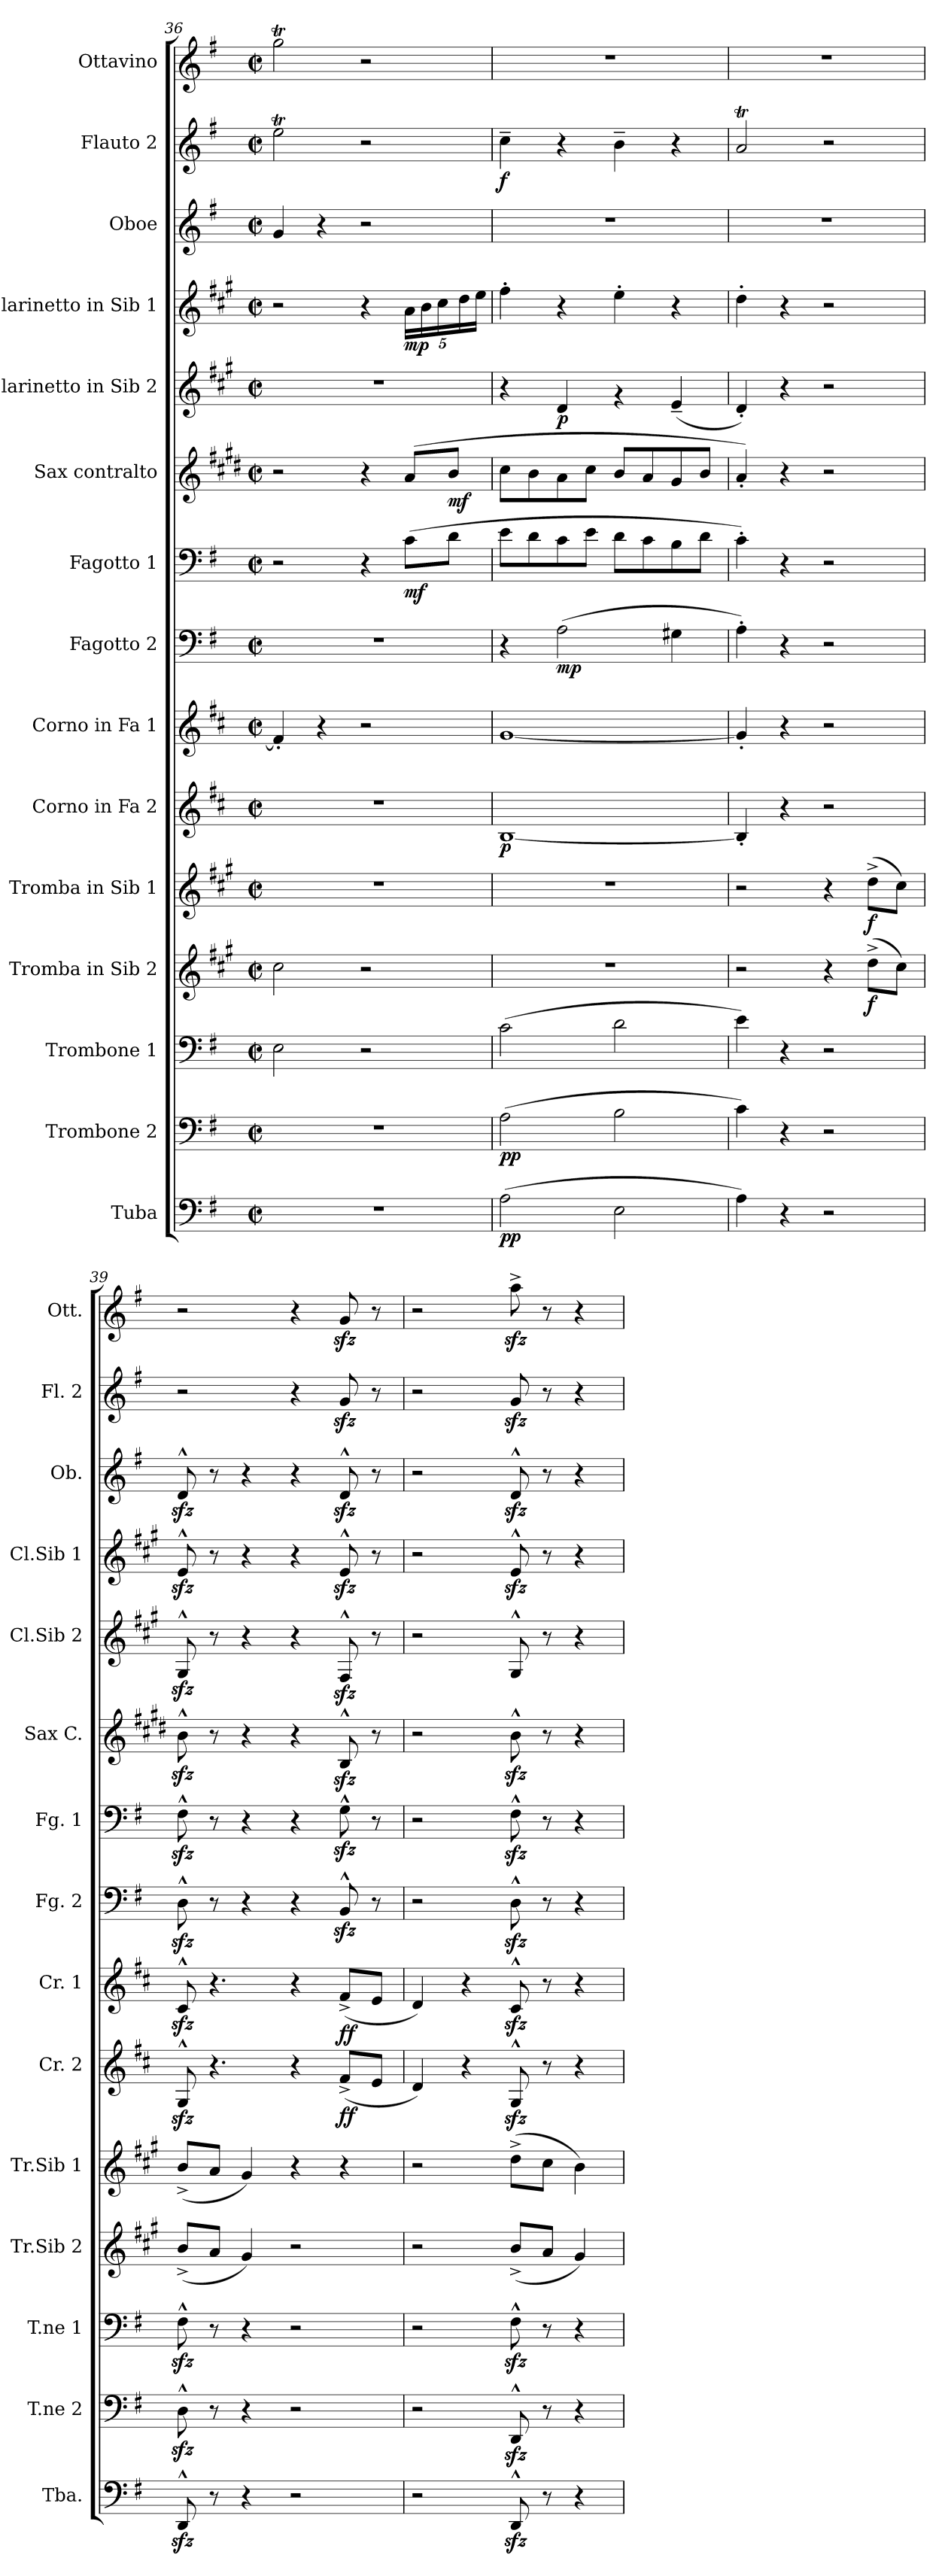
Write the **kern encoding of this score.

**kern	**dynam	**kern	**dynam	**kern	**kern	**dynam	**kern	**dynam	**kern	**dynam	**kern	**dynam	**kern	**dynam	**kern	**dynam	**kern	**dynam	**kern	**dynam	**kern	**dynam	**kern	**kern	**dynam	**kern
*part15	*part15	*part14	*part14	*part13	*part12	*part12	*part11	*part11	*part10	*part10	*part9	*part9	*part8	*part8	*part7	*part7	*part6	*part6	*part5	*part5	*part4	*part4	*part3	*part2	*part2	*part1
*staff15	*staff15	*staff14	*staff14	*staff13	*staff12	*staff12	*staff11	*staff11	*staff10	*staff10	*staff9	*staff9	*staff8	*staff8	*staff7	*staff7	*staff6	*staff6	*staff5	*staff5	*staff4	*staff4	*staff3	*staff2	*staff2	*staff1
*I"Tuba	*	*I"Trombone 2	*	*I"Trombone 1	*I"Tromba in Sib 2	*	*I"Tromba in Sib 1	*	*I"Corno in Fa 2	*	*I"Corno in Fa 1	*	*I"Fagotto 2	*	*I"Fagotto 1	*	*I"Sax contralto	*	*I"Clarinetto in Sib 2	*	*I"Clarinetto in Sib 1	*	*I"Oboe	*I"Flauto 2	*	*I"Ottavino
*I'Tba.	*	*I'T.ne 2	*	*I'T.ne 1	*I'Tr.Sib 2	*	*I'Tr.Sib 1	*	*I'Cr. 2	*	*I'Cr. 1	*	*I'Fg. 2	*	*I'Fg. 1	*	*I'Sax C.	*	*I'Cl.Sib 2	*	*I'Cl.Sib 1	*	*I'Ob.	*I'Fl. 2	*	*I'Ott.
*clefF4	*	*clefF4	*	*clefF4	*clefG2	*	*clefG2	*	*clefG2	*	*clefG2	*	*clefF4	*	*clefF4	*	*clefG2	*	*clefG2	*	*clefG2	*	*clefG2	*clefG2	*	*clefG2
*	*	*	*	*	*ITrd1c2	*	*ITrd1c2	*	*ITrd4c7	*	*ITrd4c7	*	*	*	*	*	*ITrd5c9	*	*ITrd1c2	*	*ITrd1c2	*	*	*	*	*
*k[f#]	*	*k[f#]	*	*k[f#]	*k[f#]	*	*k[f#]	*	*k[f#]	*	*k[f#]	*	*k[f#]	*	*k[f#]	*	*k[f#]	*	*k[f#]	*	*k[f#]	*	*k[f#]	*k[f#]	*	*k[f#]
*G:	*	*G:	*	*G:	*G:	*	*G:	*	*G:	*	*G:	*	*G:	*	*G:	*	*G:	*	*G:	*	*G:	*	*G:	*G:	*	*G:
*M2/2	*	*M2/2	*	*M2/2	*M2/2	*	*M2/2	*	*M2/2	*	*M2/2	*	*M2/2	*	*M2/2	*	*M2/2	*	*M2/2	*	*M2/2	*	*M2/2	*M2/2	*	*M2/2
*met(c|)	*	*met(c|)	*	*met(c|)	*met(c|)	*	*met(c|)	*	*met(c|)	*	*met(c|)	*	*met(c|)	*	*met(c|)	*	*met(c|)	*	*met(c|)	*	*met(c|)	*	*met(c|)	*met(c|)	*	*met(c|)
=36	=36	=36	=36	=36	=36	=36	=36	=36	=36	=36	=36	=36	=36	=36	=36	=36	=36	=36	=36	=36	=36	=36	=36	=36	=36	=36
1r	.	1r	.	2E\	2b\	.	1r	.	1r	.	4B'/]	.	1r	.	2r	.	2r	.	1r	.	2r	.	4g/	2eeT\	.	2ggT\
.	.	.	.	.	.	.	.	.	.	.	4r	.	.	.	.	.	.	.	.	.	.	.	4r	.	.	.
.	.	.	.	2r	2r	.	.	.	.	.	2r	.	.	.	4r	.	4r	.	.	.	4r	.	2r	2r	.	2r
*	*	*	*	*	*	*	*	*	*	*	*	*	*	*	*	*	*	*	*	*	*Xbrackettup	*	*	*	*	*
!	!	!	!	!	!	!	!	!	!	!	!	!	!	!	!	!LO:DY:b	!	!	!	!	!	!LO:DY:b	!	!	!	!
.	.	.	.	.	.	.	.	.	.	.	.	.	.	.	(>8c\L	mf	(>8c/L	.	.	.	20g\LL	mp	.	.	.	.
.	.	.	.	.	.	.	.	.	.	.	.	.	.	.	.	.	.	.	.	.	20a\	.	.	.	.	.
.	.	.	.	.	.	.	.	.	.	.	.	.	.	.	.	.	.	.	.	.	20b\	.	.	.	.	.
!	!	!	!	!	!	!	!	!	!	!	!	!	!	!	!	!	!	!LO:DY:b	!	!	!	!	!	!	!	!
.	.	.	.	.	.	.	.	.	.	.	.	.	.	.	8d\J	.	8d/J	mf	.	.	.	.	.	.	.	.
.	.	.	.	.	.	.	.	.	.	.	.	.	.	.	.	.	.	.	.	.	20cc\	.	.	.	.	.
.	.	.	.	.	.	.	.	.	.	.	.	.	.	.	.	.	.	.	.	.	20dd\JJ	.	.	.	.	.
=37	=37	=37	=37	=37	=37	=37	=37	=37	=37	=37	=37	=37	=37	=37	=37	=37	=37	=37	=37	=37	=37	=37	=37	=37	=37	=37
!	!LO:DY:b	!	!LO:DY:b	!	!	!	!	!	!	!LO:DY:b	!	!	!	!	!	!	!	!	!	!	!	!	!	!	!LO:DY:b	!
(>2A\	pp	(>2A\	pp	(>2c\	1r	.	1r	.	[1E	p	[1c	.	4r	.	8e\L	.	8e\L	.	4r	.	4ee'\	.	1r	4cc~\	f	1r
.	.	.	.	.	.	.	.	.	.	.	.	.	.	.	8d\	.	8d\	.	.	.	.	.	.	.	.	.
!	!	!	!	!	!	!	!	!	!	!	!	!	!	!LO:DY:b	!	!	!	!	!	!LO:DY:b	!	!	!	!	!	!
.	.	.	.	.	.	.	.	.	.	.	.	.	(>2A\	mp	8c\	.	8c\	.	4c/	p	4r	.	.	4r	.	.
.	.	.	.	.	.	.	.	.	.	.	.	.	.	.	8e\J	.	8e\J	.	.	.	.	.	.	.	.	.
2E\	.	2B\	.	2d\	.	.	.	.	.	.	.	.	.	.	8d\L	.	8d/L	.	4rg	.	4dd'\	.	.	4b~\	.	.
.	.	.	.	.	.	.	.	.	.	.	.	.	.	.	8c\	.	8c/	.	.	.	.	.	.	.	.	.
.	.	.	.	.	.	.	.	.	.	.	.	.	4G#X\	.	8B\	.	8B/	.	(4d~/	.	4r	.	.	4r	.	.
.	.	.	.	.	.	.	.	.	.	.	.	.	.	.	8d\J	.	8d/J	.	.	.	.	.	.	.	.	.
=38	=38	=38	=38	=38	=38	=38	=38	=38	=38	=38	=38	=38	=38	=38	=38	=38	=38	=38	=38	=38	=38	=38	=38	=38	=38	=38
4A\)	.	4c\)	.	4e\)	2r	.	2r	.	4E'/]	.	4c'/]	.	4A'\)	.	4c'\)	.	4c'/)	.	4c'/)	.	4cc'\	.	1r	2aT/	.	1r
4r	.	4r	.	4r	.	.	.	.	4r	.	4r	.	4r	.	4r	.	4r	.	4r	.	4r	.	.	.	.	.
2r	.	2r	.	2r	4r	.	4r	.	2r	.	2r	.	2r	.	2r	.	2r	.	2r	.	2r	.	.	2r	.	.
!	!	!	!	!	!	!LO:DY:b	!	!LO:DY:b	!	!	!	!	!	!	!	!	!	!	!	!	!	!	!	!	!	!
.	.	.	.	.	(>8cc^\L	f	(>8cc^\L	f	.	.	.	.	.	.	.	.	.	.	.	.	.	.	.	.	.	.
.	.	.	.	.	8b\J)	.	8b\J)	.	.	.	.	.	.	.	.	.	.	.	.	.	.	.	.	.	.	.
=39	=39	=39	=39	=39	=39	=39	=39	=39	=39	=39	=39	=39	=39	=39	=39	=39	=39	=39	=39	=39	=39	=39	=39	=39	=39	=39
8DDzz<^^/	.	8Dzz<^^\	.	8F#zz<^^\	(8a^/L	.	(8a^/L	.	8Czz<^^/	.	8F#zz<^^/	.	8Dzz<^^\	.	8F#zz<^^\	.	8dzz<^^\	.	8F#zz<^^/	.	8dzz<^^/	.	8dzz<^^/	2r	.	2r
8r	.	8r	.	8r	8g/J	.	8g/J	.	4.r	.	4.r	.	8r	.	8r	.	8r	.	8r	.	8r	.	8r	.	.	.
4r	.	4r	.	4r	4f#/)	.	4f#/)	.	.	.	.	.	4r	.	4r	.	4r	.	4r	.	4r	.	4r	.	.	.
2r	.	2r	.	2r	2r	.	4r	.	4r	.	4r	.	4r	.	4r	.	4r	.	4r	.	4r	.	4r	4r	.	4r
!	!	!	!	!	!	!	!	!	!	!LO:DY:b	!	!LO:DY:b	!	!	!	!	!	!	!	!	!	!	!	!	!	!
.	.	.	.	.	.	.	4r	.	(8B^/L	ff	(8B^/L	ff	8BBzz<^^/	.	8Gzz<^^\	.	8Dzz<^^/	.	8Ezz<^^/	.	8dzz<^^/	.	8dzz<^^/	8gzz</	.	8gzz</
.	.	.	.	.	.	.	.	.	8A/J	.	8A/J	.	8r	.	8r	.	8r	.	8r	.	8r	.	8r	8r	.	8r
!!LO:PB:g=z
=40	=40	=40	=40	=40	=40	=40	=40	=40	=40	=40	=40	=40	=40	=40	=40	=40	=40	=40	=40	=40	=40	=40	=40	=40	=40	=40
2r	.	2r	.	2r	2r	.	2r	.	4G/)	.	4G/)	.	2r	.	2r	.	2r	.	2r	.	2r	.	2r	2r	.	2r
.	.	.	.	.	.	.	.	.	4r	.	4r	.	.	.	.	.	.	.	.	.	.	.	.	.	.	.
8DDzz<^^/	.	8DDzz<^^/	.	8F#zz<^^\	(8a^/L	.	(>8cc^\L	.	8Czz<^^/	.	8F#zz<^^/	.	8Dzz<^^\	.	8F#zz<^^\	.	8dzz<^^\	.	8F#^^/	.	8dzz<^^/	.	8dzz<^^/	8gzz</	.	8aazz<^\
8r	.	8r	.	8r	8g/J	.	8b\J	.	8r	.	8r	.	8r	.	8r	.	8r	.	8r	.	8r	.	8r	8r	.	8r
4r	.	4r	.	4r	4f#/)	.	4a\)	.	4r	.	4r	.	4r	.	4r	.	4r	.	4r	.	4r	.	4r	4r	.	4r
=	=	=	=	=	=	=	=	=	=	=	=	=	=	=	=	=	=	=	=	=	=	=	=	=	=	=
*-	*-	*-	*-	*-	*-	*-	*-	*-	*-	*-	*-	*-	*-	*-	*-	*-	*-	*-	*-	*-	*-	*-	*-	*-	*-	*-
